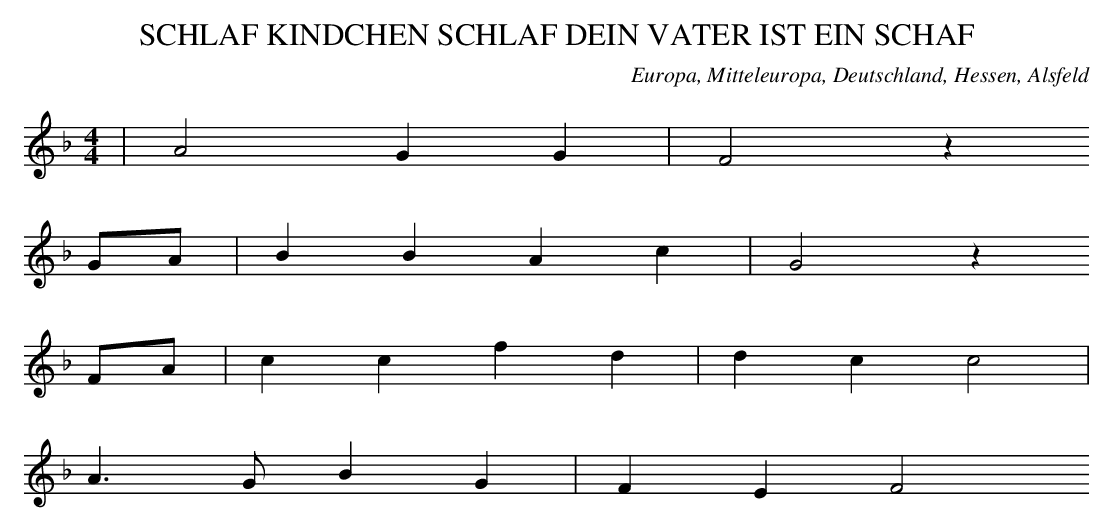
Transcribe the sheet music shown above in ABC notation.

X:1
T: SCHLAF KINDCHEN SCHLAF DEIN VATER IST EIN SCHAF
O: Europa, Mitteleuropa, Deutschland, Hessen, Alsfeld
M: 4/4
L: 1/8
K: F
 | A4G2G2 | F4z2
GA | B2B2A2c2 | G4z2
FA | c2c2f2d2 | d2c2c4 |
A3GB2G2 | F2E2F4
